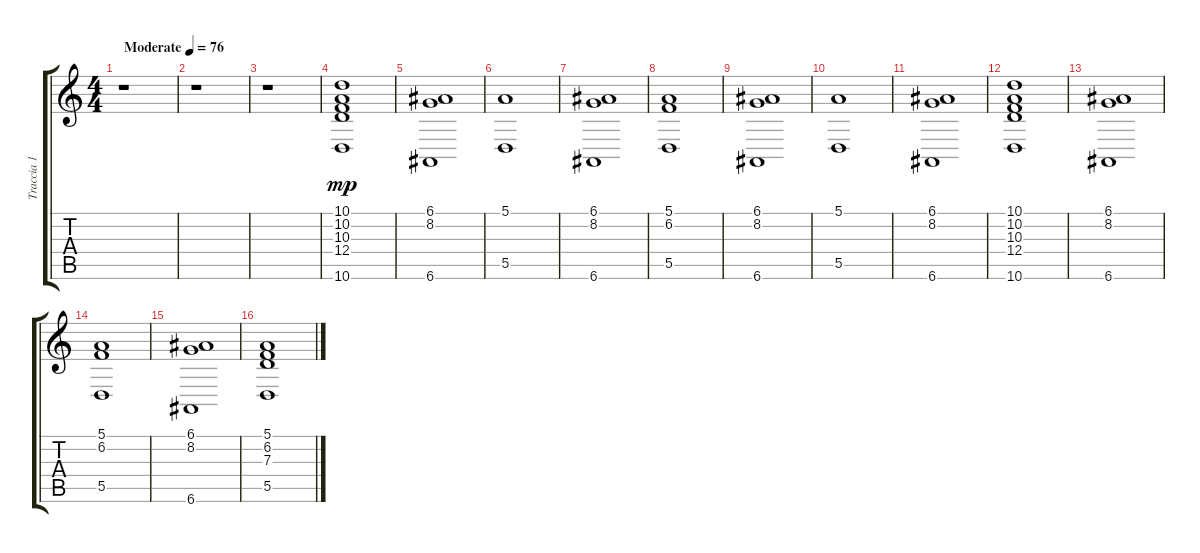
\track ("Traccia 1" "Traccia 1") {instrument synthstrings2}
\staff {score tabs}
\tuning (E4 B3 G3 D3 A2 E2) {hide}
\ts (4 4)
\tempo (76 "Moderate")
\clef g2
\ks c
r.1{dy mp instrument synthstrings2} |
r.1 |
r.1 |
(10.1 10.2 10.3 12.4 10.6).1 |
(6.1 8.2 6.6).1 |
(5.1 5.5).1 |
(6.1 8.2 6.6).1 |
(5.1 6.2 5.5).1 |
(6.1 8.2 6.6).1 |
(5.1 5.5).1 |
(6.1 8.2 6.6).1 |
(10.1 10.2 10.3 12.4 10.6).1 |
(6.1 8.2 6.6).1 |
(5.1 6.2 5.5).1 |
(6.1 8.2 6.6).1 |
(5.1 6.2 7.3 5.5).1
